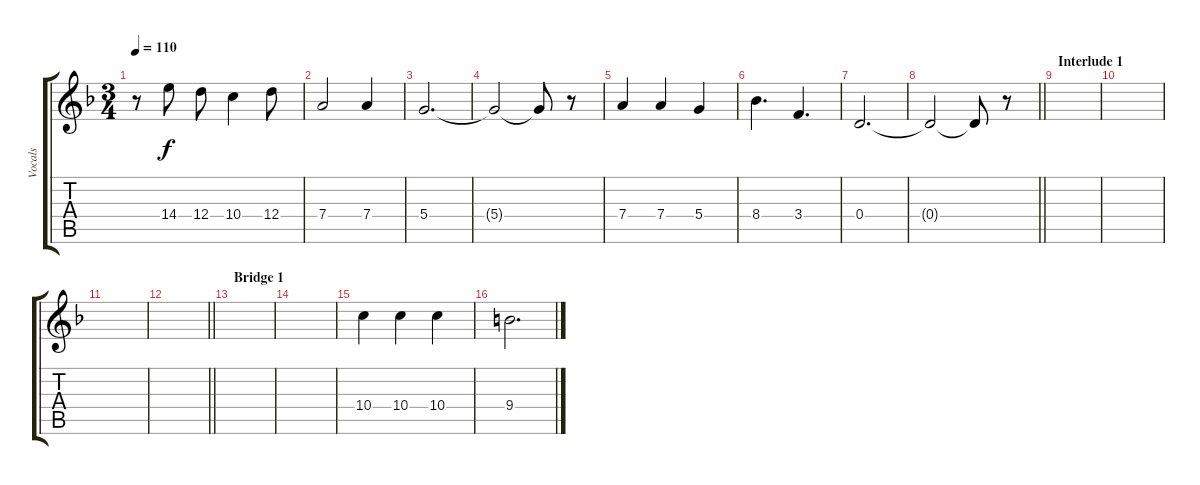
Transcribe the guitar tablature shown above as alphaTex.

\track ("Vocals" "Vocals") {instrument piccolo}
\staff {score tabs}
\tuning (E5 B4 G4 D4 A3 E3) {hide}
\ts (3 4)
\tempo 110
\clef g2
\ks dminor
r.8{dy f} 14.4.8 12.4.8 10.4.4 12.4.8 |
7.4.2 7.4.4 |
5.4.2{d} |
5.4{t}.2 5.4{t}.8 r.8 |
7.4.4 7.4.4 5.4.4 |
8.4.4{d} 3.4.4{d} |
0.4.2{d} |
\barLineRight lightlight
0.4{t}.2 0.4{t}.8 r.8 |
\section ("" "Interlude 1")
|
|
|
\barLineRight lightlight
|
\section ("" "Bridge 1")
|
|
10.4.4 10.4.4 10.4.4 |
9.4.2{d}
